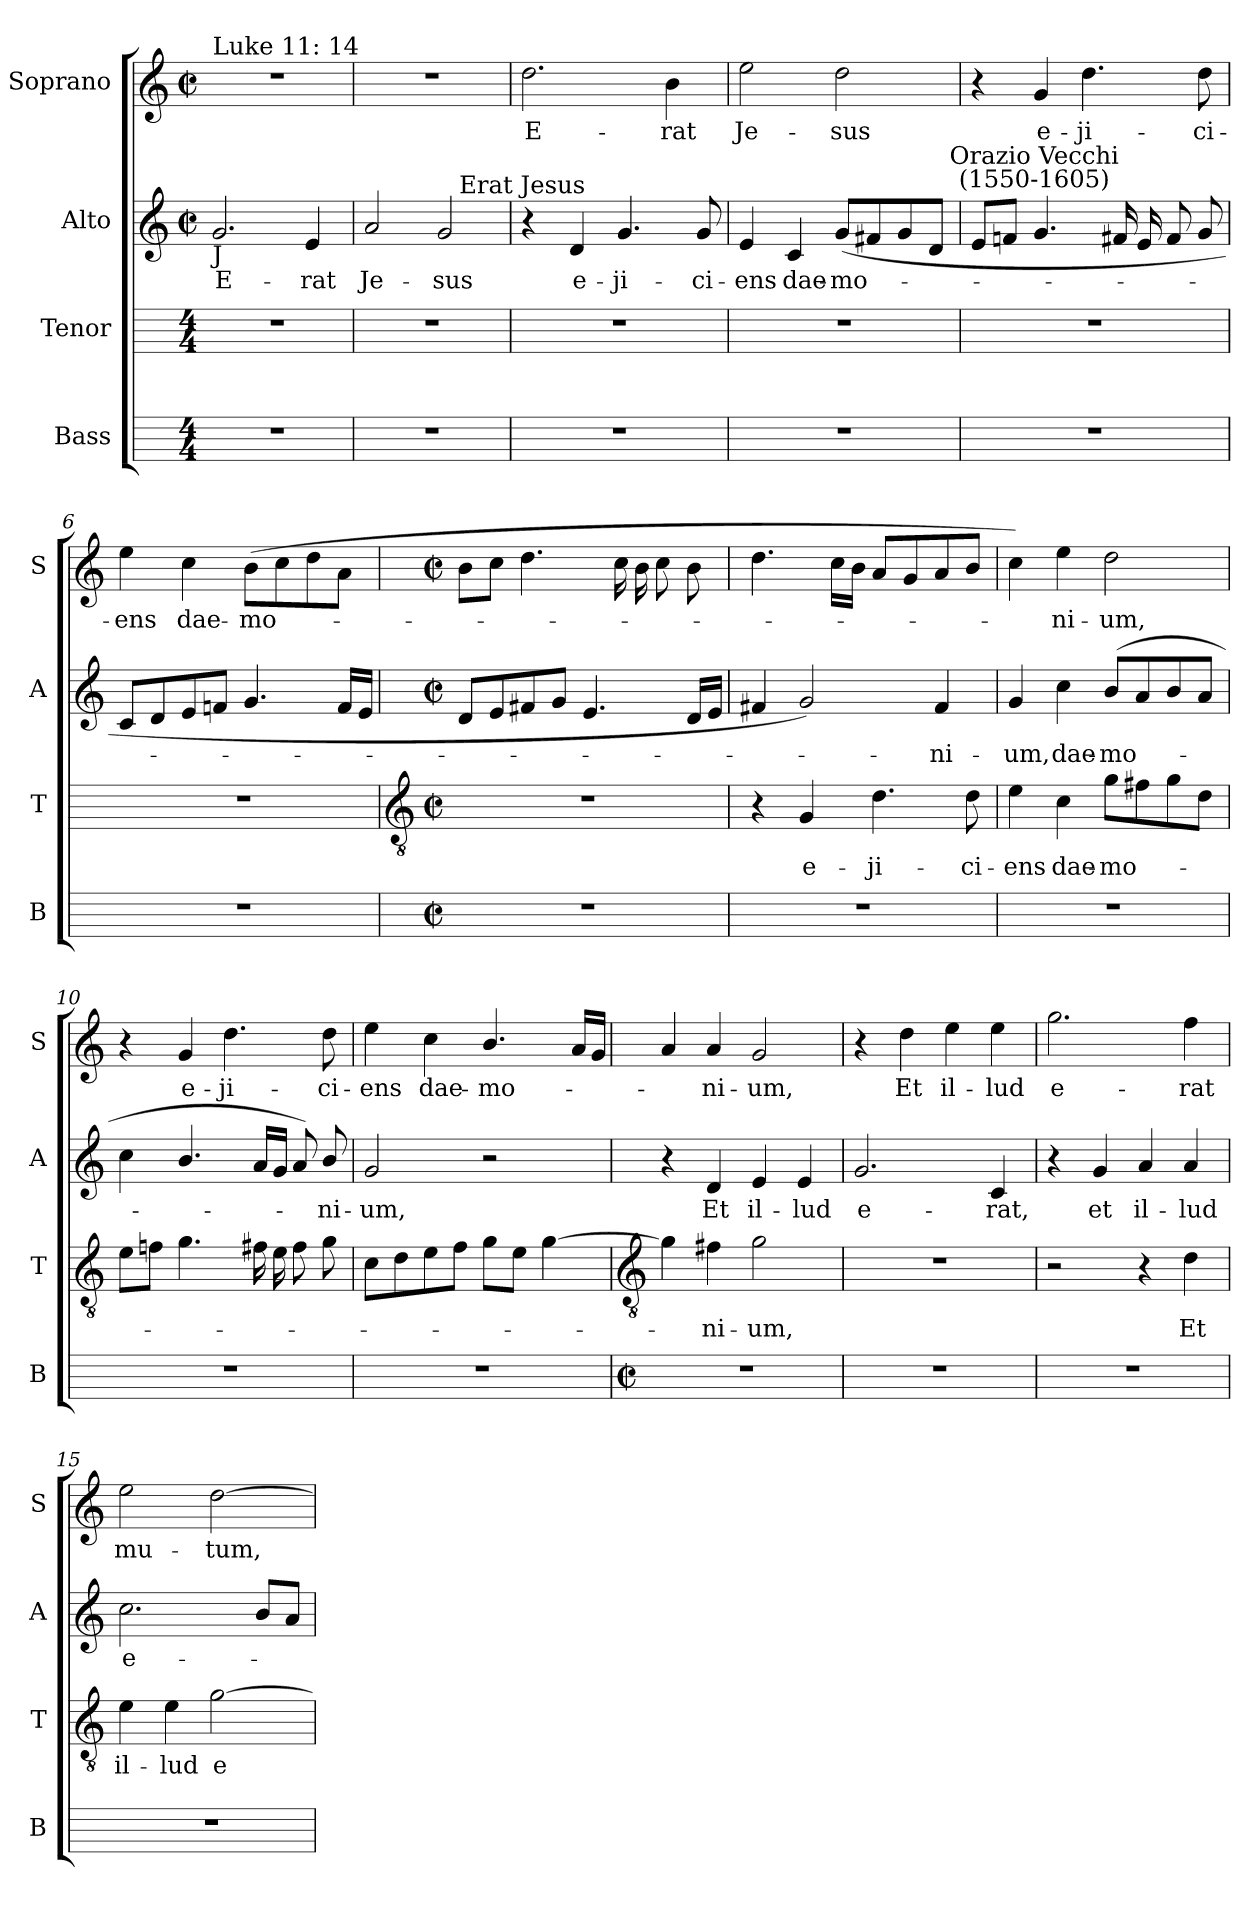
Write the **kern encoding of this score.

**kern	**kern	**text	**kern	**text	**kern	**text
*part4	*part3	*part3	*part2	*part2	*part1	*part1
*staff4	*staff3	*staff3	*staff2	*staff2	*staff1	*staff1
*I"Bass	*I"Tenor	*	*I"Alto	*	*I"Soprano	*
*I'B	*I'T	*	*I'A	*	*I'S	*
*	*	*	*clefG2	*	*clefG2	*
*	*	*	*k[]	*	*k[]	*
*	*	*	*C:	*	*C:	*
*M4/4	*M4/4	*	*M2/2	*	*M2/2	*
*	*	*	*met(c|)	*	*met(c|)	*
=1	=1	=1	=1	=1	=1	=1
!	!	!	!	!	!LO:TX:a:t=Luke 11&colon; 14	!
!	!	!	!LO:TX:b:t=J	!	!	!
!	!	!	!	!LO:LY:b	!	!
1r	1r	.	2.g	E-	1r	.
!	!	!	!	!LO:LY:b	!	!
.	.	.	4e	-rat	.	.
=2	=2	=2	=2	=2	=2	=2
!	!	!	!	!LO:LY:b	!	!
1r	1r	.	2a	Je-	1r	.
!	!	!	!	!LO:LY:b	!	!
.	.	.	2g	-sus	.	.
=3	=3	=3	=3	=3	=3	=3
!	!	!	!LO:TX:a:cj:t=Erat Jesus	!	!	!
!	!	!	!	!	!	!LO:LY:b
1r	1r	.	4r	.	2.dd	E-
!	!	!	!	!LO:LY:b	!	!
.	.	.	4d	e-	.	.
!	!	!	!	!LO:LY:b	!	!
.	.	.	4.g	-ji-	.	.
!	!	!	!	!	!	!LO:LY:b
.	.	.	.	.	4b	-rat
!	!	!	!	!LO:LY:b	!	!
.	.	.	8g	-ci-	.	.
=4	=4	=4	=4	=4	=4	=4
!	!	!	!	!LO:LY:b	!	!LO:LY:b
1r	1r	.	4e	-ens	2ee	Je-
!	!	!	!	!LO:LY:b	!	!
.	.	.	4c	dae-	.	.
!	!	!	!	!LO:LY:b	!	!LO:LY:b
.	.	.	(<8gL	-mo-	2dd	-sus
.	.	.	8f#X	.	.	.
.	.	.	8g	.	.	.
.	.	.	8dJ	.	.	.
=5	=5	=5	=5	=5	=5	=5
1r	1r	.	8eL	.	4r	.
.	.	.	8fnJ	.	.	.
!	!	!	!LO:TX:a:cj:t=Orazio Vecchi\n(1550-1605)	!	!	!
!	!	!	!	!	!	!LO:LY:b
.	.	.	4.g	.	4g	e-
!	!	!	!	!	!	!LO:LY:b
.	.	.	.	.	4.dd	-ji-
.	.	.	16f#XLL	.	.	.
.	.	.	16e	.	.	.
.	.	.	8f#	.	.	.
!	!	!	!	!	!	!LO:LY:b
.	.	.	8gJ	.	8dd	-ci-
=6	=6	=6	=6	=6	=6	=6
!	!	!	!	!	!	!LO:LY:b
1r	1r	.	8cL	.	4ee	-ens
.	.	.	8d	.	.	.
!	!	!	!	!	!	!LO:LY:b
.	.	.	8e	.	4cc	dae-
.	.	.	8fnJ	.	.	.
!	!	!	!	!	!	!LO:LY:b
.	.	.	4.g	.	(>8bL	-mo-
.	.	.	.	.	8cc	.
.	.	.	.	.	8dd	.
.	.	.	16fLL	.	8aJ	.
.	.	.	16eJJ	.	.	.
!!LO:LB:g=z
=7	=7	=7	=7	=7	=7	=7
*	*clefGv2	*	*	*	*	*
*	*k[]	*	*	*	*	*
*	*C:	*	*	*	*	*
*M2/2	*M2/2	*	*M2/2	*	*M2/2	*
*met(c|)	*met(c|)	*	*met(c|)	*	*met(c|)	*
1r	1r	.	8dL	.	8bL	.
.	.	.	8e	.	8ccJ	.
.	.	.	8f#X	.	4.dd	.
.	.	.	8gJ	.	.	.
.	.	.	4.e	.	.	.
.	.	.	.	.	16ccLL	.
.	.	.	.	.	16b	.
.	.	.	.	.	8cc	.
.	.	.	16dLL	.	8bJ	.
.	.	.	16eJJ	.	.	.
=8	=8	=8	=8	=8	=8	=8
1r	4r	.	4f#X	.	4.dd	.
!	!	!LO:LY:b	!	!	!	!
.	4G	e-	2g)	.	.	.
.	.	.	.	.	16ccLL	.
.	.	.	.	.	16bJJ	.
!	!	!LO:LY:b	!	!	!	!
.	4.d	-ji--	.	.	8aL	.
.	.	.	.	.	8g	.
!	!	!	!	!LO:LY:b	!	!
.	.	.	4f#	ni-	8a	.
!	!	!LO:LY:b	!	!	!	!
.	8d	-ci-	.	.	8bJ	.
=9	=9	=9	=9	=9	=9	=9
!	!	!LO:LY:b	!	!LO:LY:b	!	!
1r	4e	-ens	4g	-um,	4cc)	.
!	!	!LO:LY:b	!	!LO:LY:b	!	!LO:LY:b
.	4c	dae-	4cc	dae-	4ee	-ni-
!	!	!LO:LY:b	!	!LO:LY:b	!	!LO:LY:b
.	8gL	-mo-	(<8bL	-mo-	2dd	-um,
.	8f#X	.	8a	.	.	.
.	8g	.	8b	.	.	.
.	8dJ	.	8aJ	.	.	.
=10	=10	=10	=10	=10	=10	=10
1r	8eL	.	4cc	.	4r	.
.	8fnJ	.	.	.	.	.
!	!	!	!	!	!	!LO:LY:b
.	4.g	.	4.b/	.	4g	e-
!	!	!	!	!	!	!LO:LY:b
.	.	.	.	.	4.dd	-ji-
.	16f#XLL	.	16aLL	.	.	.
.	16e	.	16gJJ	.	.	.
.	8f#	.	8a)	.	.	.
!	!	!	!	!LO:LY:b	!	!LO:LY:b
.	8gJ	.	8b/	ni-	8dd	-ci-
=11	=11	=11	=11	=11	=11	=11
!	!	!	!	!LO:LY:b	!	!LO:LY:b
1r	8cL	.	2g	-um,	4ee	-ens
.	8d	.	.	.	.	.
!	!	!	!	!	!	!LO:LY:b
.	8e	.	.	.	4cc	dae-
.	8fJ	.	.	.	.	.
!	!	!	!	!	!	!LO:LY:b
.	8gL	.	2r	.	4.b/	-mo-
.	8eJ	.	.	.	.	.
.	[4g	.	.	.	.	.
.	.	.	.	.	16aLL	.
.	.	.	.	.	16gJJ	.
!!LO:LB:g=z
=12	=12	=12	=12	=12	=12	=12
*	*clefGv2	*	*	*	*	*
*M2/2	*	*	*	*	*	*
*met(c|)	*	*	*	*	*	*
1r	4g]	.	4r	.	4a	.
!	!	!LO:LY:b	!	!LO:LY:b	!	!LO:LY:b
.	4f#X	ni-	4d	Et	4a	ni-
!	!	!LO:LY:b	!	!LO:LY:b	!	!LO:LY:b
.	2g	-um,	4e	il-	2g	-um,
!	!	!	!	!LO:LY:b	!	!
.	.	.	4e	-lud	.	.
=13	=13	=13	=13	=13	=13	=13
!	!	!	!	!LO:LY:b	!	!
1r	1r	.	2.g	e-	4r	.
!	!	!	!	!	!	!LO:LY:b
.	.	.	.	.	4dd	Et
!	!	!	!	!	!	!LO:LY:b
.	.	.	.	.	4ee	il-
!	!	!	!	!LO:LY:b	!	!LO:LY:b
.	.	.	4c	-rat,	4ee	-lud
=14	=14	=14	=14	=14	=14	=14
!	!	!	!	!	!	!LO:LY:b
1r	2r	.	4r	.	2.gg	e-
!	!	!	!	!LO:LY:b	!	!
.	.	.	4g	et	.	.
!	!	!	!	!LO:LY:b	!	!
.	4r	.	4a	il-	.	.
!	!	!LO:LY:b	!	!LO:LY:b	!	!LO:LY:b
.	4d	Et	4a	-lud	4ff	-rat
=15	=15	=15	=15	=15	=15	=15
!	!	!LO:LY:b	!	!LO:LY:b	!	!LO:LY:b
1r	4e	il-	2.cc	e-	2ee	mu-
!	!	!LO:LY:b	!	!	!	!
.	4e	-lud	.	.	.	.
!	!	!LO:LY:b	!	!	!	!LO:LY:b
.	[2g	e-	.	.	[2dd	-tum,
.	.	.	8bL	.	.	.
.	.	.	8aJ	.	.	.
=	=	=	=	=	=	=
*-	*-	*-	*-	*-	*-	*-
